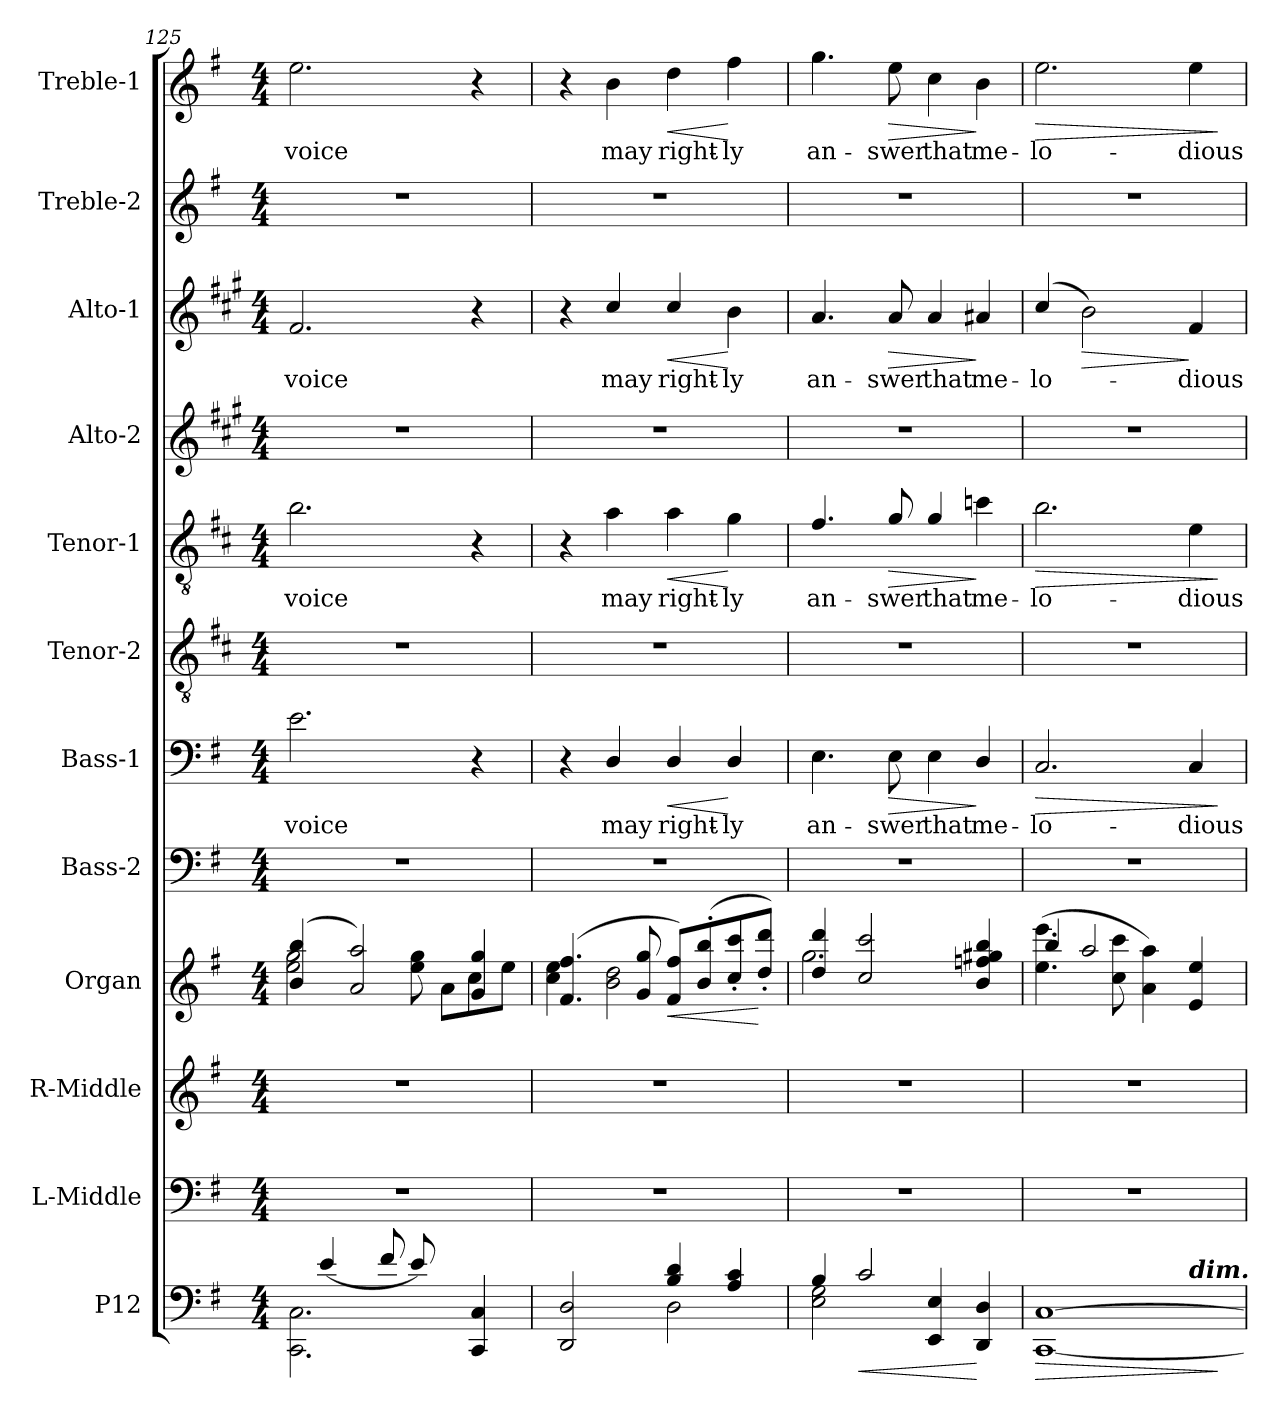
**kern	**dynam	**kern	**kern	**kern	**dynam	**kern	**kern	**text	**dynam	**kern	**kern	**text	**dynam	**kern	**kern	**text	**dynam	**kern	**kern	**text	**dynam
*part12	*part12	*part11	*part10	*part9	*part9	*part8	*part7	*part7	*part7	*part6	*part5	*part5	*part5	*part4	*part3	*part3	*part3	*part2	*part1	*part1	*part1
*staff12	*staff12	*staff11	*staff10	*staff9	*staff9	*staff8	*staff7	*staff7	*staff7	*staff6	*staff5	*staff5	*staff5	*staff4	*staff3	*staff3	*staff3	*staff2	*staff1	*staff1	*staff1
*I"P12	*	*I"L-Middle	*I"R-Middle	*I"Organ	*	*I"Bass-2	*I"Bass-1	*	*	*I"Tenor-2	*I"Tenor-1	*	*	*I"Alto-2	*I"Alto-1	*	*	*I"Treble-2	*I"Treble-1	*	*
*	*	*I'L-M	*	*I'Organ	*	*I'B2:	*I'B1:	*	*	*I'T2:	*I'T1:	*	*	*I'A2:	*I'A1:	*	*	*	*	*	*
*clefF4	*	*clefF4	*clefG2	*clefG2	*	*clefF4	*clefF4	*	*	*clefGv2	*clefGv2	*	*	*clefG2	*clefG2	*	*	*clefG2	*clefG2	*	*
*	*	*	*	*	*	*	*	*	*	*ITrd4c7	*ITrd4c7	*	*	*ITrd1c2	*ITrd1c2	*	*	*ITrd-7c-12	*ITrd-7c-12	*	*
*k[f#]	*	*k[f#]	*k[f#]	*k[f#]	*	*k[f#]	*k[f#]	*	*	*k[f#]	*k[f#]	*	*	*k[f#]	*k[f#]	*	*	*k[f#]	*k[f#]	*	*
*G:	*	*G:	*G:	*G:	*	*G:	*G:	*	*	*G:	*G:	*	*	*G:	*G:	*	*	*G:	*G:	*	*
*M4/4	*	*M4/4	*M4/4	*M4/4	*	*M4/4	*M4/4	*	*	*M4/4	*M4/4	*	*	*M4/4	*M4/4	*	*	*M4/4	*M4/4	*	*
=125	=125	=125	=125	=125	=125	=125	=125	=125	=125	=125	=125	=125	=125	=125	=125	=125	=125	=125	=125	=125	=125
*^	*	*	*	*^	*	*	*	*	*	*	*	*	*	*	*	*	*	*	*	*	*
!	!	!	!	!	!	!	!	!	!	!LO:LY:b:color=#000000	!	!	!	!	!	!	!	!	!	!	!	!	!
!	!	!	!	!	!	!	!	!	!	!	!	!	!	!LO:LY:b:color=#000000	!	!	!	!	!	!	!	!	!
!	!	!	!	!	!	!	!	!	!	!	!	!	!	!	!	!	!	!LO:LY:b:color=#000000	!	!	!	!	!
!	!	!	!	!	!	!	!	!	!	!	!	!	!	!	!	!	!	!	!	!	!	!LO:LY:b:color=#000000	!
2.CCi\ 2.Ci	8ryy	.	1r	1r	(4bi/ 4bbi	2eei\ 2ggi	.	1r	2.ei\	voice	.	1r	2.ei\	voice	.	1r	2.ei/	voice	.	1r	2.eeei\	voice	.
.	(4ei/	.	.	.	.	.	.	.	.	.	.	.	.	.	.	.	.	.	.	.	.	.	.
.	.	.	.	.	2ai/ 2aai)	.	.	.	.	.	.	.	.	.	.	.	.	.	.	.	.	.	.
.	8f#i/	.	.	.	.	.	.	.	.	.	.	.	.	.	.	.	.	.	.	.	.	.	.
.	8ei/)	.	.	.	.	8eei\ 8ggi	.	.	.	.	.	.	.	.	.	.	.	.	.	.	.	.	.
.	8ryy	.	.	.	.	8ai\L	.	.	.	.	.	.	.	.	.	.	.	.	.	.	.	.	.
4CCi/ 4Ci	4ryy	.	.	.	4gi/ 4ggi	8cci\	.	.	4r	.	.	.	4r	.	.	.	4r	.	.	.	4r	.	.
.	.	.	.	.	.	8eei\J	.	.	.	.	.	.	.	.	.	.	.	.	.	.	.	.	.
=126	=126	=126	=126	=126	=126	=126	=126	=126	=126	=126	=126	=126	=126	=126	=126	=126	=126	=126	=126	=126	=126	=126	=126
2DDi/ 2Di	2ryy	.	1r	1r	(4.f#i/ 4.ff#i	4cci\ 4eei	.	1r	4r	.	.	1r	4r	.	.	1r	4r	.	.	1r	4r	.	.
!	!	!	!	!	!	!	!	!	!	!LO:LY:b:color=#000000	!	!	!	!	!	!	!	!	!	!	!	!	!
!	!	!	!	!	!	!	!	!	!	!	!	!	!	!LO:LY:b:color=#000000	!	!	!	!	!	!	!	!	!
!	!	!	!	!	!	!	!	!	!	!	!	!	!	!	!	!	!	!LO:LY:b:color=#000000	!	!	!	!	!
!	!	!	!	!	!	!	!	!	!	!	!	!	!	!	!	!	!	!	!	!	!	!LO:LY:b:color=#000000	!
.	.	.	.	.	.	2bi\ 2ddi	.	.	4Di/	may	.	.	4di\	may	.	.	4bi/	may	.	.	4bbi\	may	.
.	.	.	.	.	8gi/ 8ggi	.	.	.	.	.	.	.	.	.	.	.	.	.	.	.	.	.	.
!	!	!	!	!	!	!	!LO:HP:b	!	!	!	!	!	!	!	!	!	!	!	!	!	!	!	!
!	!	!	!	!	!	!	!	!	!	!LO:LY:b:color=#000000	!LO:HP:b	!	!	!	!	!	!	!	!	!	!	!	!
!	!	!	!	!	!	!	!	!	!	!	!	!	!	!LO:LY:b:color=#000000	!LO:HP:b	!	!	!	!	!	!	!	!
!	!	!	!	!	!	!	!	!	!	!	!	!	!	!	!	!	!	!LO:LY:b:color=#000000	!LO:HP:b	!	!	!	!
!	!	!	!	!	!	!	!	!	!	!	!	!	!	!	!	!	!	!	!	!	!	!LO:LY:b:color=#000000	!LO:HP:b
2Di\	4Bi/ 4di	.	.	.	8f#i/ 8ff#iL)	.	<	.	4Di/	right-	<	.	4di\	right-	<	.	4bi/	right-	<	.	4dddi\	right-	<
.	.	.	.	.	(8bi/' 8bbi'	.	.	.	.	.	.	.	.	.	.	.	.	.	.	.	.	.	.
!	!	!	!	!	!	!	!	!	!	!LO:LY:b:color=#000000	!	!	!	!	!	!	!	!	!	!	!	!	!
!	!	!	!	!	!	!	!	!	!	!	!	!	!	!LO:LY:b:color=#000000	!	!	!	!	!	!	!	!	!
!	!	!	!	!	!	!	!	!	!	!	!	!	!	!	!	!	!	!LO:LY:b:color=#000000	!	!	!	!	!
!	!	!	!	!	!	!	!	!	!	!	!	!	!	!	!	!	!	!	!	!	!	!LO:LY:b:color=#000000	!
.	4Ai/ 4ci	.	.	.	8cci/' 8ccci'	4ryy	.	.	4Di/	-ly	[	.	4ci\	-ly	[	.	4ai\	-ly	[	.	4fff#i\	-ly	[
.	.	.	.	.	8ddi/' 8dddi'J)	.	[	.	.	.	.	.	.	.	.	.	.	.	.	.	.	.	.
!!LO:PB:g=z
=127	=127	=127	=127	=127	=127	=127	=127	=127	=127	=127	=127	=127	=127	=127	=127	=127	=127	=127	=127	=127	=127	=127	=127
!	!	!	!	!	!	!	!	!	!	!LO:LY:b:color=#000000	!	!	!	!	!	!	!	!	!	!	!	!	!
!	!	!	!	!	!	!	!	!	!	!	!	!	!	!LO:LY:b:color=#000000	!	!	!	!	!	!	!	!	!
!	!	!	!	!	!	!	!	!	!	!	!	!	!	!	!	!	!	!LO:LY:b:color=#000000	!	!	!	!	!
!	!	!	!	!	!	!	!	!	!	!	!	!	!	!	!	!	!	!	!	!	!	!LO:LY:b:color=#000000	!
2Ei\ 2Gi	4Bi/	.	1r	1r	4ddi/ 4dddi	2.ggi\	.	1r	4.Ei\	an-	.	1r	4.Bi/	an-	.	1r	4.gi/	an-	.	1r	4.gggi\	an-	.
!	!	!LO:HP:b	!	!	!	!	!	!	!	!	!	!	!	!	!	!	!	!	!	!	!	!	!
.	2ci/	<	.	.	2cci/ 2ccci	.	.	.	.	.	.	.	.	.	.	.	.	.	.	.	.	.	.
!	!	!	!	!	!	!	!	!	!	!LO:LY:b:color=#000000	!LO:HP:b	!	!	!	!	!	!	!	!	!	!	!	!
!	!	!	!	!	!	!	!	!	!	!	!	!	!	!LO:LY:b:color=#000000	!LO:HP:b	!	!	!	!	!	!	!	!
!	!	!	!	!	!	!	!	!	!	!	!	!	!	!	!	!	!	!LO:LY:b:color=#000000	!LO:HP:b	!	!	!	!
!	!	!	!	!	!	!	!	!	!	!	!	!	!	!	!	!	!	!	!	!	!	!LO:LY:b:color=#000000	!LO:HP:b
.	.	.	.	.	.	.	.	.	8Ei\	-swer	>	.	8ci/	-swer	>	.	8gi/	-swer	>	.	8eeei\	-swer	>
!	!	!	!	!	!	!	!	!	!	!LO:LY:b:color=#000000	!	!	!	!	!	!	!	!	!	!	!	!	!
!	!	!	!	!	!	!	!	!	!	!	!	!	!	!LO:LY:b:color=#000000	!	!	!	!	!	!	!	!	!
!	!	!	!	!	!	!	!	!	!	!	!	!	!	!	!	!	!	!LO:LY:b:color=#000000	!	!	!	!	!
!	!	!	!	!	!	!	!	!	!	!	!	!	!	!	!	!	!	!	!	!	!	!LO:LY:b:color=#000000	!
4EEi/ 4Ei	.	.	.	.	.	.	.	.	4Ei\	that	.	.	4ci/	that	.	.	4gi/	that	.	.	4ccci\	that	.
!	!	!	!	!	!	!	!	!	!	!LO:LY:b:color=#000000	!	!	!	!	!	!	!	!	!	!	!	!	!
!	!	!	!	!	!	!	!	!	!	!	!	!	!	!LO:LY:b:color=#000000	!	!	!	!	!	!	!	!	!
!	!	!	!	!	!	!	!	!	!	!	!	!	!	!	!	!	!	!LO:LY:b:color=#000000	!	!	!	!	!
!	!	!	!	!	!	!	!	!	!	!	!	!	!	!	!	!	!	!	!	!	!	!LO:LY:b:color=#000000	!
4DDi/ 4Di	4ryy	[	.	.	4bi/ 4ffni 4gg#Xi 4bbi	4ryy	.	.	4Di/	me-	]	.	4fni\	me-	]	.	4g#Xi/	me-	]	.	4bbi\	me-	]
=128	=128	=128	=128	=128	=128	=128	=128	=128	=128	=128	=128	=128	=128	=128	=128	=128	=128	=128	=128	=128	=128	=128	=128
!	!	!LO:HP:b	!	!	!	!	!	!	!	!	!	!	!	!	!	!	!	!	!	!	!	!	!
!	!	!	!	!	!	!	!	!	!	!LO:LY:b:color=#000000	!LO:HP:b	!	!	!	!	!	!	!	!	!	!	!	!
!	!	!	!	!	!	!	!	!	!	!	!	!	!	!LO:LY:b:color=#000000	!LO:HP:b	!	!	!	!	!	!	!	!
!	!	!	!	!	!	!	!	!	!	!	!	!	!	!	!	!	!	!LO:LY:b:color=#000000	!	!	!	!	!
!	!	!	!	!	!	!	!	!	!	!	!	!	!	!	!	!	!	!	!	!	!	!LO:LY:b:color=#000000	!LO:HP:b
[1CCi [1Ci	2.ryy	>	1r	1r	(4.eei\ 4.eeei	4bbi/	.	1r	2.Ci/	-lo-	>	1r	2.ei\	-lo-	>	1r	(4bi/	-lo-	.	1r	2.eeei\	-lo-	>
!	!	!	!	!	!	!	!	!	!	!	!	!	!	!	!	!	!	!	!LO:HP:b	!	!	!	!
.	.	.	.	.	.	2aai/	.	.	.	.	.	.	.	.	.	.	2ai\)	.	>	.	.	.	.
.	.	.	.	.	8cci\ 8ccci	.	.	.	.	.	.	.	.	.	.	.	.	.	.	.	.	.	.
.	.	.	.	.	4ai\ 4aai)	.	.	.	.	.	.	.	.	.	.	.	.	.	.	.	.	.	.
!	!	!	!	!	!	!	!	!	!	!LO:LY:b:color=#000000	!	!	!	!	!	!	!	!	!	!	!	!	!
!	!	!	!	!	!	!	!	!	!	!	!	!	!	!LO:LY:b:color=#000000	!	!	!	!	!	!	!	!	!
!	!	!	!	!	!	!	!	!	!	!	!	!	!	!	!	!	!	!LO:LY:b:color=#000000	!	!	!	!	!
!	!LO:TX:a:Bi:t=dim.	!	!	!	!	!	!	!	!	!	!	!	!	!	!	!	!	!	!	!	!	!	!
!	!	!	!	!	!	!	!	!	!	!	!	!	!	!	!	!	!	!	!	!	!	!LO:LY:b:color=#000000	!
.	4ryy	.	.	.	4ei/ 4eei	4ryy	.	.	4Ci/	-dious	.	.	4Ai\	-dious	.	.	4ei/	-dious	]	.	4eeei\	-dious	.
*	*	*	*	*	*v	*v	*	*	*	*	*	*	*	*	*	*	*	*	*	*	*	*	*
.	.	]	.	.	.	.	.	.	.	]	.	.	.	]	.	.	.	.	.	.	.	]
*v	*v	*	*	*	*	*	*	*	*	*	*	*	*	*	*	*	*	*	*	*	*	*
=	=	=	=	=	=	=	=	=	=	=	=	=	=	=	=	=	=	=	=	=	=
*-	*-	*-	*-	*-	*-	*-	*-	*-	*-	*-	*-	*-	*-	*-	*-	*-	*-	*-	*-	*-	*-
